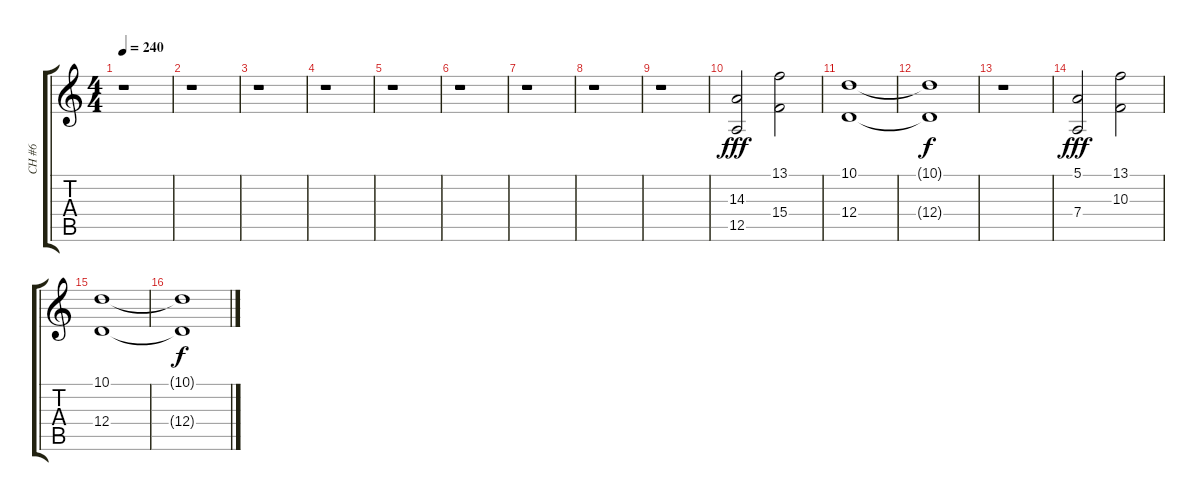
\track ("CH #6" "CH #6") {instrument stringensemble2}
\staff {score tabs}
\tuning (E4 B3 G3 D3 A2 E2) {hide}
\ts (4 4)
\tempo 240
\clef g2
\ks c
r.1{dy fff} |
r.1 |
r.1 |
r.1 |
r.1 |
r.1 |
r.1 |
r.1 |
r.1 |
(14.3 12.5).2{balance 8} (13.1 15.4).2 |
(10.1 12.4).1 |
(10.1{t} 12.4{t}).1{dy f} |
r.1 |
(5.1 7.4).2{dy fff} (13.1 10.3).2 |
(10.1 12.4).1 |
(10.1{t} 12.4{t}).1{dy f}
